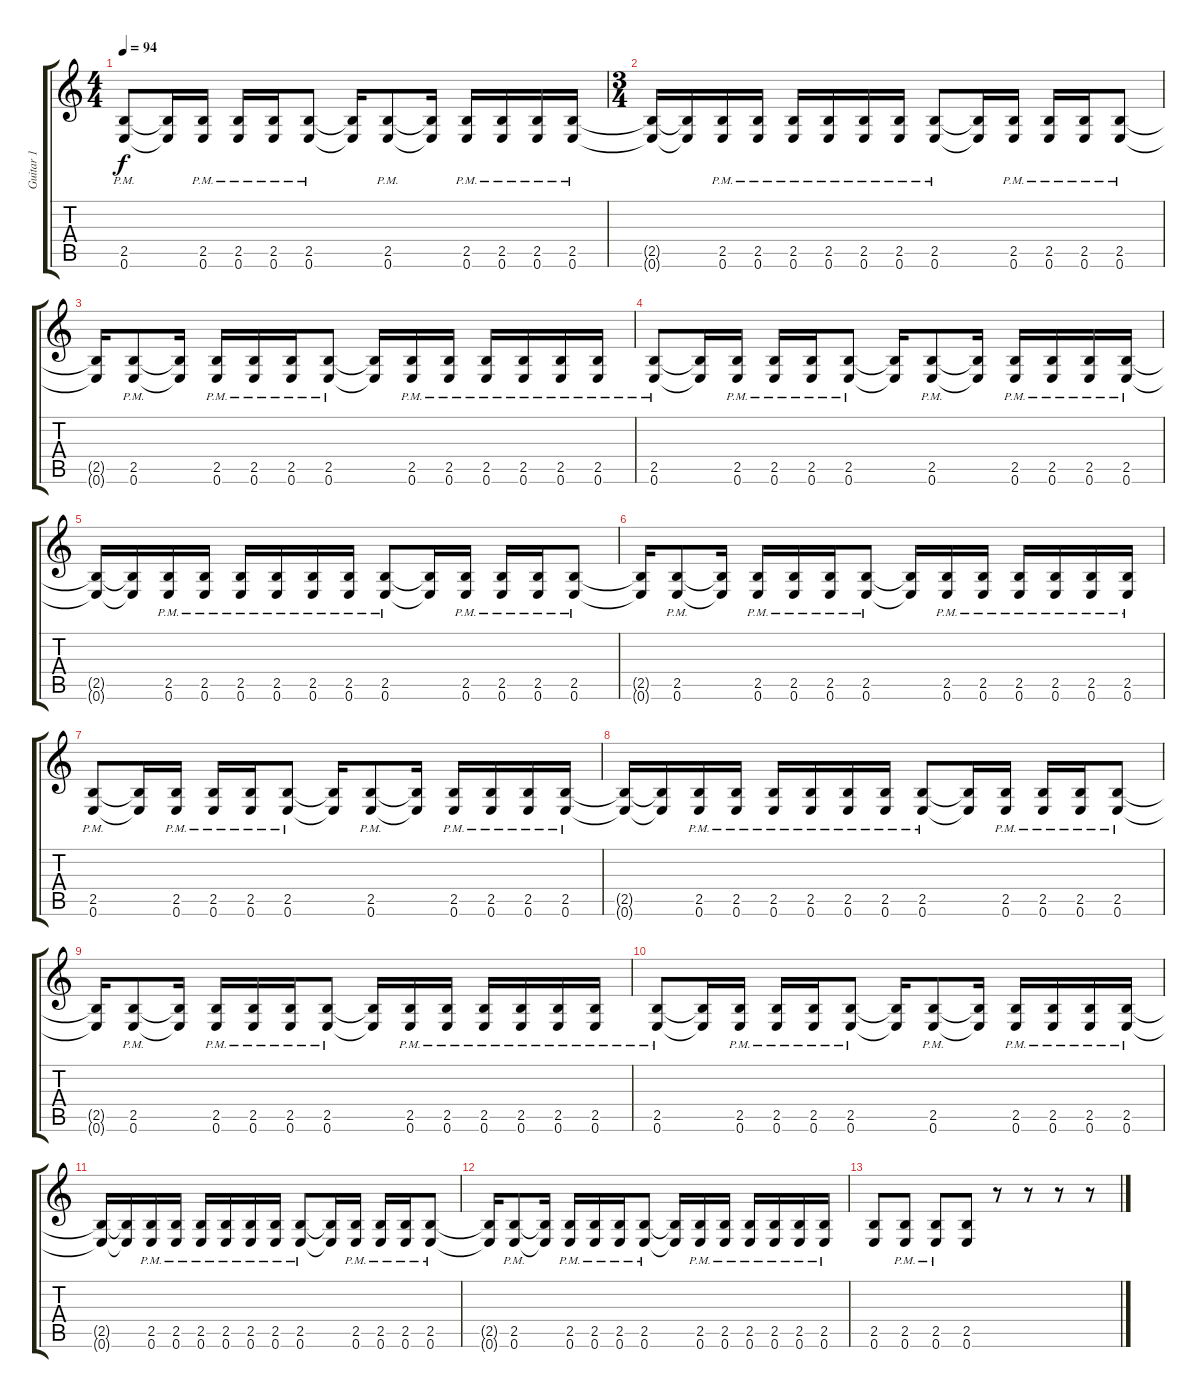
\track ("Guitar 1" "Guitar 1") {instrument distortionguitar}
\staff {score tabs}
\tuning (E4 B3 G3 D3 A2 E2) {hide}
\ts (4 4)
\tempo 94
\clef g2
\ks c
(2.5{pm} 0.6{pm}).8{dy f} (2.5{t} 0.6{t}).16 (2.5{pm} 0.6{pm}).16 (2.5{pm} 0.6{pm}).16 (2.5{pm} 0.6{pm}).16 (2.5{pm} 0.6{pm}).8 (2.5{t} 0.6{t}).16 (2.5{pm} 0.6{pm}).8 (2.5{t} 0.6{t}).16 (2.5{pm} 0.6{pm}).16 (2.5{pm} 0.6{pm}).16 (2.5{pm} 0.6{pm}).16 (2.5{pm} 0.6{pm}).16 |
\ts (3 4)
(2.5{t} 0.6{t}).16 (2.5{t} 0.6{t}).16 (2.5{pm} 0.6{pm}).16 (2.5{pm} 0.6{pm}).16 (2.5{pm} 0.6{pm}).16 (2.5{pm} 0.6{pm}).16 (2.5{pm} 0.6{pm}).16 (2.5{pm} 0.6{pm}).16 (2.5{pm} 0.6{pm}).8 (2.5{t} 0.6{t}).16 (2.5{pm} 0.6{pm}).16 (2.5{pm} 0.6{pm}).16 (2.5{pm} 0.6{pm}).16 (2.5{pm} 0.6{pm}).8 |
(2.5{t} 0.6{t}).16 (2.5{pm} 0.6{pm}).8 (2.5{t} 0.6{t}).16 (2.5{pm} 0.6{pm}).16 (2.5{pm} 0.6{pm}).16 (2.5{pm} 0.6{pm}).16 (2.5{pm} 0.6{pm}).8 (2.5{t} 0.6{t}).16 (2.5{pm} 0.6{pm}).16 (2.5{pm} 0.6{pm}).16 (2.5{pm} 0.6{pm}).16 (2.5{pm} 0.6{pm}).16 (2.5{pm} 0.6{pm}).16 (2.5{pm} 0.6{pm}).16 |
(2.5{pm} 0.6{pm}).8 (2.5{t} 0.6{t}).16 (2.5{pm} 0.6{pm}).16 (2.5{pm} 0.6{pm}).16 (2.5{pm} 0.6{pm}).16 (2.5{pm} 0.6{pm}).8 (2.5{t} 0.6{t}).16 (2.5{pm} 0.6{pm}).8 (2.5{t} 0.6{t}).16 (2.5{pm} 0.6{pm}).16 (2.5{pm} 0.6{pm}).16 (2.5{pm} 0.6{pm}).16 (2.5{pm} 0.6{pm}).16 |
(2.5{t} 0.6{t}).16 (2.5{t} 0.6{t}).16 (2.5{pm} 0.6{pm}).16 (2.5{pm} 0.6{pm}).16 (2.5{pm} 0.6{pm}).16 (2.5{pm} 0.6{pm}).16 (2.5{pm} 0.6{pm}).16 (2.5{pm} 0.6{pm}).16 (2.5{pm} 0.6{pm}).8 (2.5{t} 0.6{t}).16 (2.5{pm} 0.6{pm}).16 (2.5{pm} 0.6{pm}).16 (2.5{pm} 0.6{pm}).16 (2.5{pm} 0.6{pm}).8 |
(2.5{t} 0.6{t}).16 (2.5{pm} 0.6{pm}).8 (2.5{t} 0.6{t}).16 (2.5{pm} 0.6{pm}).16 (2.5{pm} 0.6{pm}).16 (2.5{pm} 0.6{pm}).16 (2.5{pm} 0.6{pm}).8 (2.5{t} 0.6{t}).16 (2.5{pm} 0.6{pm}).16 (2.5{pm} 0.6{pm}).16 (2.5{pm} 0.6{pm}).16 (2.5{pm} 0.6{pm}).16 (2.5{pm} 0.6{pm}).16 (2.5{pm} 0.6{pm}).16 |
(2.5{pm} 0.6{pm}).8 (2.5{t} 0.6{t}).16 (2.5{pm} 0.6{pm}).16 (2.5{pm} 0.6{pm}).16 (2.5{pm} 0.6{pm}).16 (2.5{pm} 0.6{pm}).8 (2.5{t} 0.6{t}).16 (2.5{pm} 0.6{pm}).8 (2.5{t} 0.6{t}).16 (2.5{pm} 0.6{pm}).16 (2.5{pm} 0.6{pm}).16 (2.5{pm} 0.6{pm}).16 (2.5{pm} 0.6{pm}).16 |
(2.5{t} 0.6{t}).16 (2.5{t} 0.6{t}).16 (2.5{pm} 0.6{pm}).16 (2.5{pm} 0.6{pm}).16 (2.5{pm} 0.6{pm}).16 (2.5{pm} 0.6{pm}).16 (2.5{pm} 0.6{pm}).16 (2.5{pm} 0.6{pm}).16 (2.5{pm} 0.6{pm}).8 (2.5{t} 0.6{t}).16 (2.5{pm} 0.6{pm}).16 (2.5{pm} 0.6{pm}).16 (2.5{pm} 0.6{pm}).16 (2.5{pm} 0.6{pm}).8 |
(2.5{t} 0.6{t}).16 (2.5{pm} 0.6{pm}).8 (2.5{t} 0.6{t}).16 (2.5{pm} 0.6{pm}).16 (2.5{pm} 0.6{pm}).16 (2.5{pm} 0.6{pm}).16 (2.5{pm} 0.6{pm}).8 (2.5{t} 0.6{t}).16 (2.5{pm} 0.6{pm}).16 (2.5{pm} 0.6{pm}).16 (2.5{pm} 0.6{pm}).16 (2.5{pm} 0.6{pm}).16 (2.5{pm} 0.6{pm}).16 (2.5{pm} 0.6{pm}).16 |
(2.5{pm} 0.6{pm}).8 (2.5{t} 0.6{t}).16 (2.5{pm} 0.6{pm}).16 (2.5{pm} 0.6{pm}).16 (2.5{pm} 0.6{pm}).16 (2.5{pm} 0.6{pm}).8 (2.5{t} 0.6{t}).16 (2.5{pm} 0.6{pm}).8 (2.5{t} 0.6{t}).16 (2.5{pm} 0.6{pm}).16 (2.5{pm} 0.6{pm}).16 (2.5{pm} 0.6{pm}).16 (2.5{pm} 0.6{pm}).16 |
(2.5{t} 0.6{t}).16 (2.5{t} 0.6{t}).16 (2.5{pm} 0.6{pm}).16 (2.5{pm} 0.6{pm}).16 (2.5{pm} 0.6{pm}).16 (2.5{pm} 0.6{pm}).16 (2.5{pm} 0.6{pm}).16 (2.5{pm} 0.6{pm}).16 (2.5{pm} 0.6{pm}).8 (2.5{t} 0.6{t}).16 (2.5{pm} 0.6{pm}).16 (2.5{pm} 0.6{pm}).16 (2.5{pm} 0.6{pm}).16 (2.5{pm} 0.6{pm}).8 |
(2.5{t} 0.6{t}).16 (2.5{pm} 0.6{pm}).8 (2.5{t} 0.6{t}).16 (2.5{pm} 0.6{pm}).16 (2.5{pm} 0.6{pm}).16 (2.5{pm} 0.6{pm}).16 (2.5{pm} 0.6{pm}).8 (2.5{t} 0.6{t}).16 (2.5{pm} 0.6{pm}).16 (2.5{pm} 0.6{pm}).16 (2.5{pm} 0.6{pm}).16 (2.5{pm} 0.6{pm}).16 (2.5{pm} 0.6{pm}).16 (2.5{pm} 0.6{pm}).16 |
(2.5 0.6).8 (2.5{pm} 0.6{pm}).8 (2.5{pm} 0.6{pm}).8 (2.5 0.6).8 r.8 r.8 r.8 r.8
